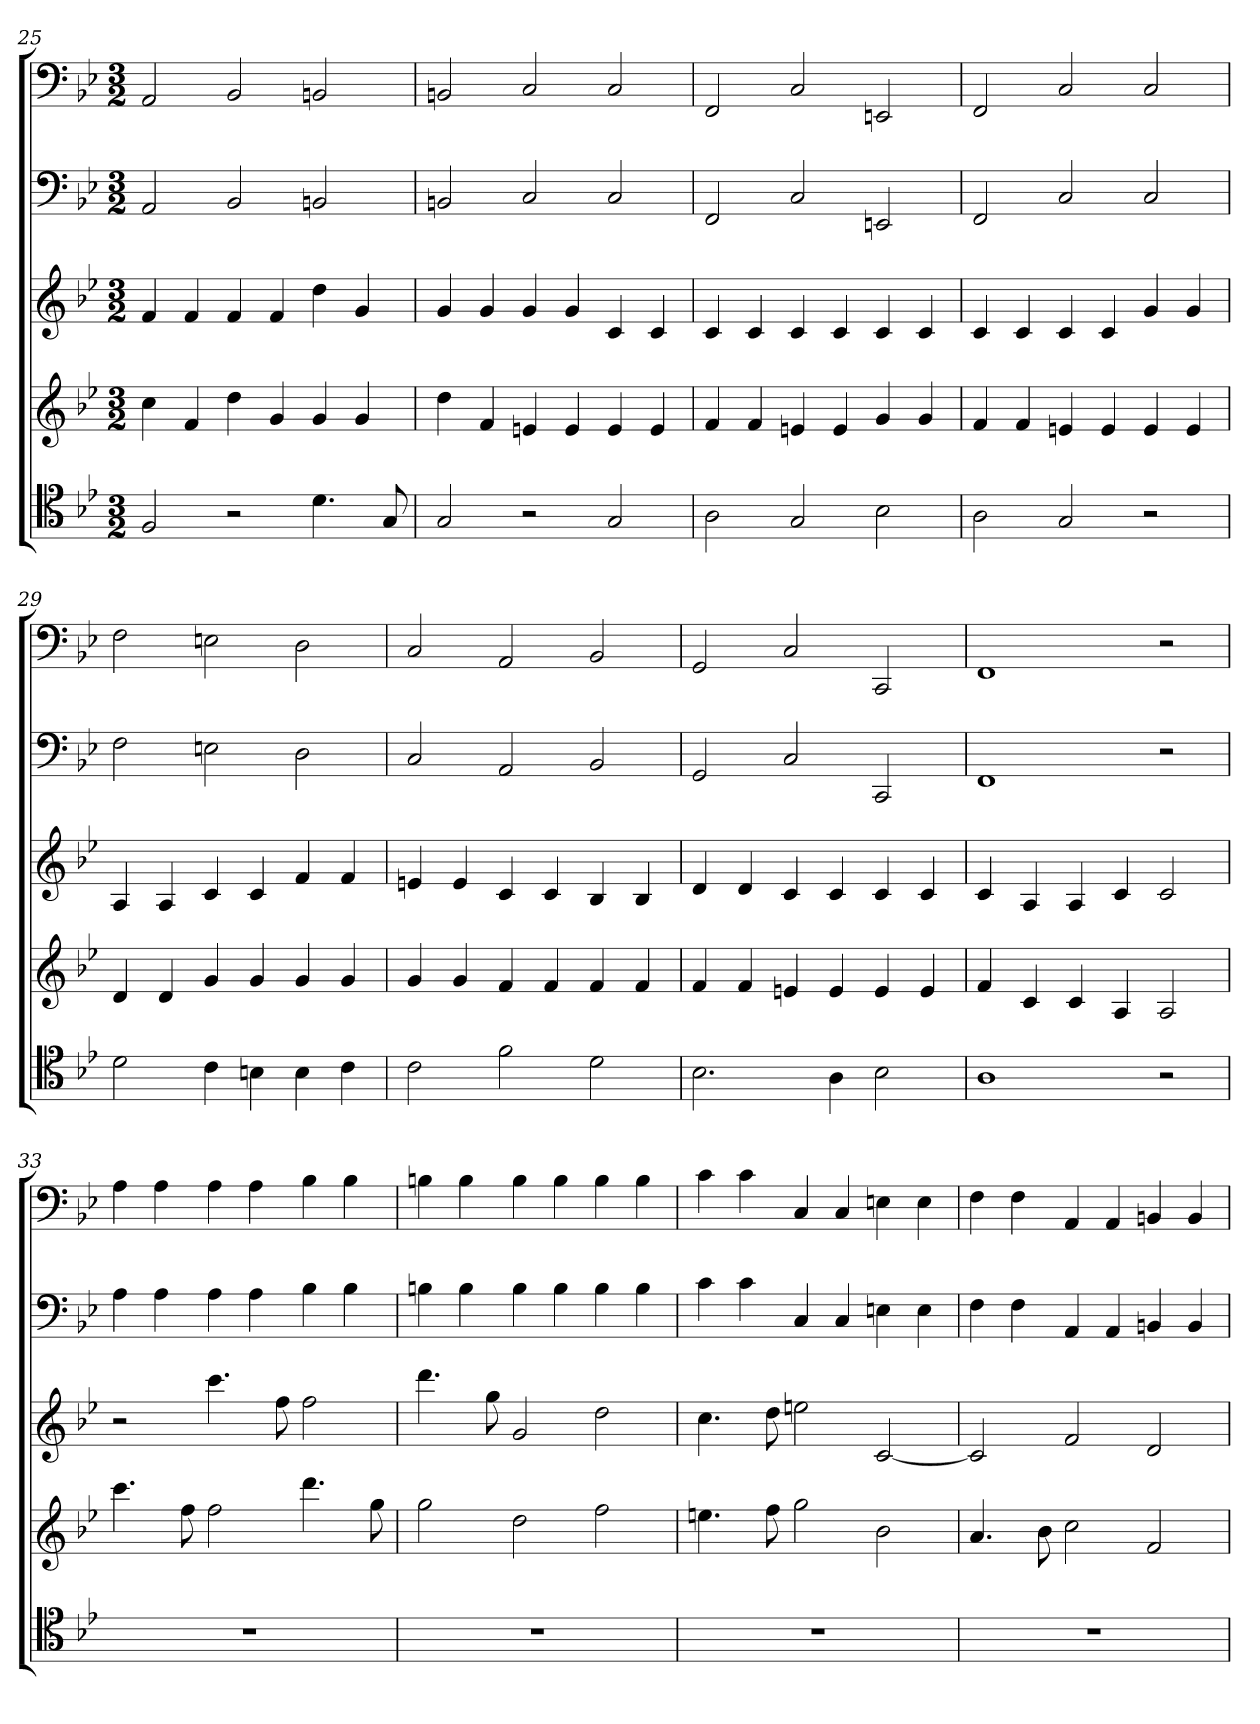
**kern	**kern	**kern	**kern	**kern
*part5	*part4	*part3	*part2	*part1
*staff5	*staff4	*staff3	*staff2	*staff1
*clefC4	*	*	*clefF4	*clefF4
*k[b-e-]	*k[b-e-]	*k[b-e-]	*k[b-e-]	*k[b-e-]
*B-:	*B-:	*B-:	*B-:	*B-:
*M3/2	*M3/2	*M3/2	*M3/2	*M3/2
=25	=25	=25	=25	=25
2F	4cc	4f	2AA	2AA
.	4f	4f	.	.
2r	4dd	4f	2BB-	2BB-
.	4g	4f	.	.
4.d	4g	4dd	2BBn	2BBn
.	4g	4g	.	.
8G	.	.	.	.
=26	=26	=26	=26	=26
2G	4dd	4g	2BBn	2BBn
.	4f	4g	.	.
2r	4en	4g	2C	2C
.	4e	4g	.	.
2G	4e	4c	2C	2C
.	4e	4c	.	.
=27	=27	=27	=27	=27
2A	4f	4c	2FF	2FF
.	4f	4c	.	.
2G	4en	4c	2C	2C
.	4e	4c	.	.
2B-	4g	4c	2EEn	2EEn
.	4g	4c	.	.
=28	=28	=28	=28	=28
2A	4f	4c	2FF	2FF
.	4f	4c	.	.
2G	4en	4c	2C	2C
.	4e	4c	.	.
2r	4e	4g	2C	2C
.	4e	4g	.	.
=29	=29	=29	=29	=29
2d	4d	4A	2F	2F
.	4d	4A	.	.
4c	4g	4c	2En	2En
4Bn	4g	4c	.	.
4B	4g	4f	2D	2D
4c	4g	4f	.	.
=30	=30	=30	=30	=30
2c	4g	4en	2C	2C
.	4g	4e	.	.
2f	4f	4c	2AA	2AA
.	4f	4c	.	.
2d	4f	4B-	2BB-	2BB-
.	4f	4B-	.	.
=31	=31	=31	=31	=31
2.B-	4f	4d	2GG	2GG
.	4f	4d	.	.
.	4en	4c	2C	2C
4A	4e	4c	.	.
2B-	4e	4c	2CC	2CC
.	4e	4c	.	.
=32	=32	=32	=32	=32
1A	4f	4c	1FF	1FF
.	4c	4A	.	.
.	4c	4A	.	.
.	4A	4c	.	.
2r	2A	2c	2r	2r
=33	=33	=33	=33	=33
1.r	4.ccc	2r	4A	4A
.	.	.	4A	4A
.	8ff	.	.	.
.	2ff	4.ccc	4A	4A
.	.	.	4A	4A
.	.	8ff	.	.
.	4.ddd	2ff	4B-	4B-
.	.	.	4B-	4B-
.	8gg	.	.	.
=34	=34	=34	=34	=34
1.r	2gg	4.ddd	4Bn	4Bn
.	.	.	4B	4B
.	.	8gg	.	.
.	2dd	2g	4B	4B
.	.	.	4B	4B
.	2ff	2dd	4B	4B
.	.	.	4B	4B
=35	=35	=35	=35	=35
1.r	4.een	4.cc	4c	4c
.	.	.	4c	4c
.	8ff	8dd	.	.
.	2gg	2een	4C	4C
.	.	.	4C	4C
.	2b-	[2c	4En	4En
.	.	.	4E	4E
=36	=36	=36	=36	=36
1.r	4.a	2c]	4F	4F
.	.	.	4F	4F
.	8b-	.	.	.
.	2cc	2f	4AA	4AA
.	.	.	4AA	4AA
.	2f	2d	4BBn	4BBn
.	.	.	4BB	4BB
=	=	=	=	=
*-	*-	*-	*-	*-
